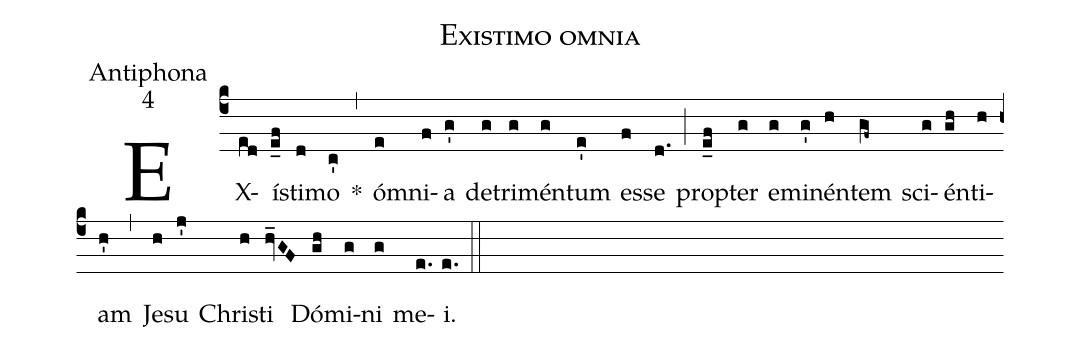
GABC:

name:Existimo omnia;
office-part:Antiphona;
mode:4;
%%
(c4) EX(ed)í(e_f)sti(d)mo(c') *(,) ó(e)mni(f)a(g') de(g)tri(g)mén(g)tum(e') es(f)se(d.) (;) pro(e_f)pter(g) e(g)mi(g')nén(h)tem(gf~) sci(g)én(gh)ti(h)am(h') (,) Je(h)su(j') Chri(h)sti(hv_GF) Dó(gh)mi(g)ni(g) me(e.)i.(e.) (::)
